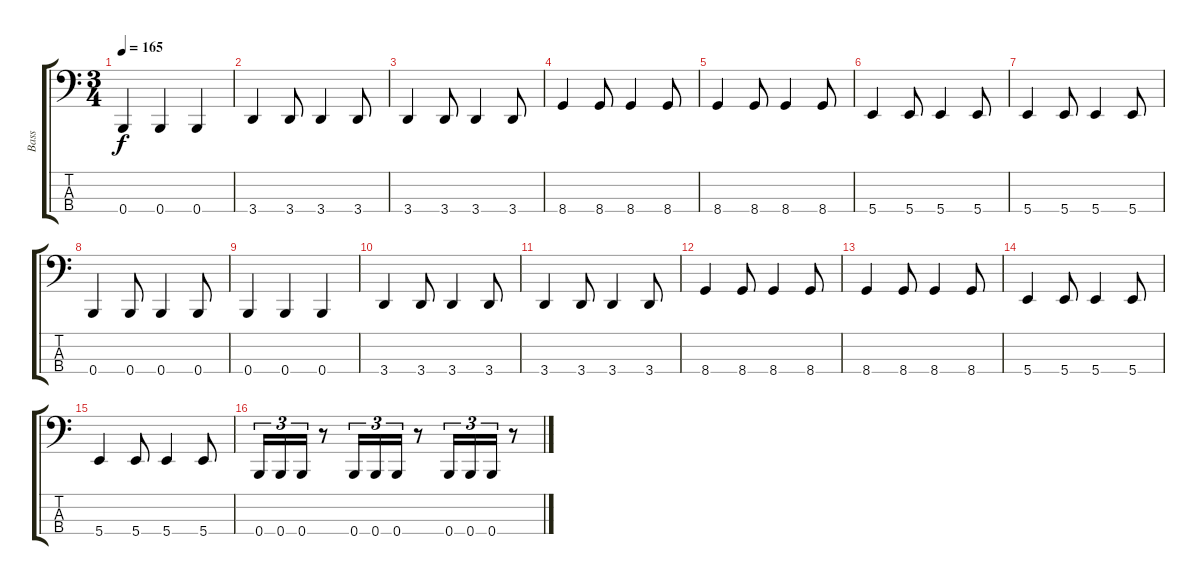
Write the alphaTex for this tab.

\track ("Bass" "Bass") {instrument electricbasspick}
\staff {score tabs}
\tuning (E2 B1 Gb1 B0) {hide}
\ts (3 4)
\tempo 165
\clef f4
\ks c
0.4.4{dy f} 0.4.4 0.4.4 |
3.4.4 3.4.8 3.4.4 3.4.8 |
3.4.4 3.4.8 3.4.4 3.4.8 |
8.4.4 8.4.8 8.4.4 8.4.8 |
8.4.4 8.4.8 8.4.4 8.4.8 |
5.4.4 5.4.8 5.4.4 5.4.8 |
5.4.4 5.4.8 5.4.4 5.4.8 |
0.4.4 0.4.8 0.4.4 0.4.8 |
0.4.4 0.4.4 0.4.4 |
3.4.4 3.4.8 3.4.4 3.4.8 |
3.4.4 3.4.8 3.4.4 3.4.8 |
8.4.4 8.4.8 8.4.4 8.4.8 |
8.4.4 8.4.8 8.4.4 8.4.8 |
5.4.4 5.4.8 5.4.4 5.4.8 |
5.4.4 5.4.8 5.4.4 5.4.8 |
0.4.16{tu (3 2)} 0.4.16{tu (3 2)} 0.4.16{tu (3 2)} r.8 0.4.16{tu (3 2)} 0.4.16{tu (3 2)} 0.4.16{tu (3 2)} r.8 0.4.16{tu (3 2)} 0.4.16{tu (3 2)} 0.4.16{tu (3 2)} r.8
